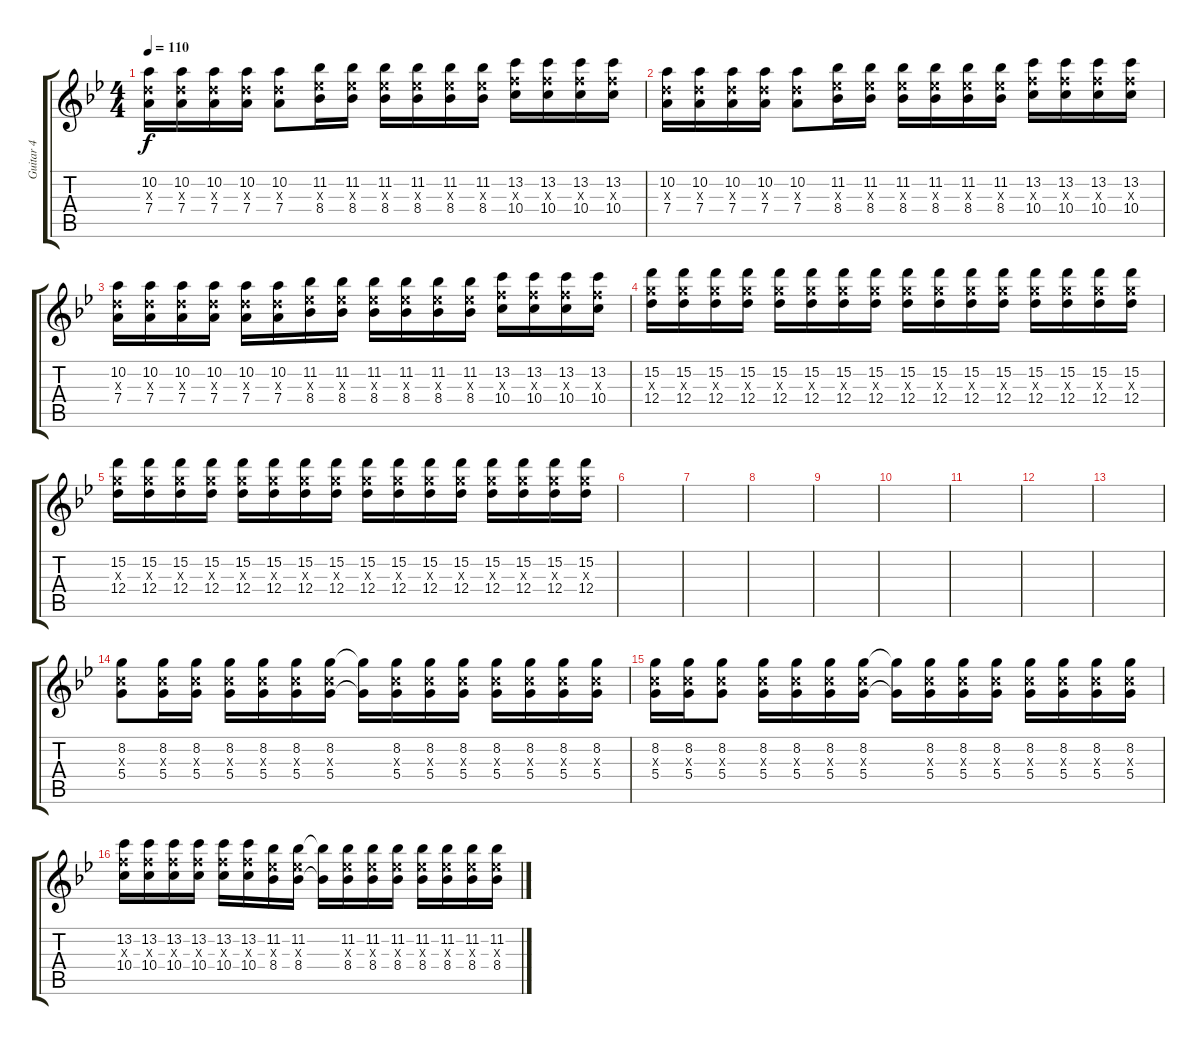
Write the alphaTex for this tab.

\track ("Guitar 4" "Guitar 4") {instrument distortionguitar}
\staff {score tabs}
\tuning (E4 B3 G3 D3 A2 E2) {hide}
\ts (4 4)
\tempo 110
\clef g2
\ks bb
(10.2 7.3{x} 7.4).16{dy f} (10.2 7.3{x} 7.4).16 (10.2 7.3{x} 7.4).16 (10.2 7.3{x} 7.4).16 (10.2 7.3{x} 7.4).8 (11.2 8.3{x} 8.4).16 (11.2 8.3{x} 8.4).16 (11.2 8.3{x} 8.4).16 (11.2 8.3{x} 8.4).16 (11.2 8.3{x} 8.4).16 (11.2 8.3{x} 8.4).16 (13.2 10.3{x} 10.4).16 (13.2 10.3{x} 10.4).16 (13.2 10.3{x} 10.4).16 (13.2 10.3{x} 10.4).16 |
(10.2 7.3{x} 7.4).16 (10.2 7.3{x} 7.4).16 (10.2 7.3{x} 7.4).16 (10.2 7.3{x} 7.4).16 (10.2 7.3{x} 7.4).8 (11.2 8.3{x} 8.4).16 (11.2 8.3{x} 8.4).16 (11.2 8.3{x} 8.4).16 (11.2 8.3{x} 8.4).16 (11.2 8.3{x} 8.4).16 (11.2 8.3{x} 8.4).16 (13.2 10.3{x} 10.4).16 (13.2 10.3{x} 10.4).16 (13.2 10.3{x} 10.4).16 (13.2 10.3{x} 10.4).16 |
(10.2 7.3{x} 7.4).16 (10.2 7.3{x} 7.4).16 (10.2 7.3{x} 7.4).16 (10.2 7.3{x} 7.4).16 (10.2 7.3{x} 7.4).16 (10.2 7.3{x} 7.4).16 (11.2 8.3{x} 8.4).16 (11.2 8.3{x} 8.4).16 (11.2 8.3{x} 8.4).16 (11.2 8.3{x} 8.4).16 (11.2 8.3{x} 8.4).16 (11.2 8.3{x} 8.4).16 (13.2 10.3{x} 10.4).16 (13.2 10.3{x} 10.4).16 (13.2 10.3{x} 10.4).16 (13.2 10.3{x} 10.4).16 |
(15.2 12.3{x} 12.4).16 (15.2 12.3{x} 12.4).16 (15.2 12.3{x} 12.4).16 (15.2 12.3{x} 12.4).16 (15.2 12.3{x} 12.4).16 (15.2 12.3{x} 12.4).16 (15.2 12.3{x} 12.4).16 (15.2 12.3{x} 12.4).16 (15.2 12.3{x} 12.4).16 (15.2 12.3{x} 12.4).16 (15.2 12.3{x} 12.4).16 (15.2 12.3{x} 12.4).16 (15.2 12.3{x} 12.4).16 (15.2 12.3{x} 12.4).16 (15.2 12.3{x} 12.4).16 (15.2 12.3{x} 12.4).16 |
(15.2 12.3{x} 12.4).16 (15.2 12.3{x} 12.4).16 (15.2 12.3{x} 12.4).16 (15.2 12.3{x} 12.4).16 (15.2 12.3{x} 12.4).16 (15.2 12.3{x} 12.4).16 (15.2 12.3{x} 12.4).16 (15.2 12.3{x} 12.4).16 (15.2 12.3{x} 12.4).16 (15.2 12.3{x} 12.4).16 (15.2 12.3{x} 12.4).16 (15.2 12.3{x} 12.4).16 (15.2 12.3{x} 12.4).16 (15.2 12.3{x} 12.4).16 (15.2 12.3{x} 12.4).16 (15.2 12.3{x} 12.4).16 |
|
|
|
|
|
|
|
|
(8.2 5.3{x} 5.4).8 (8.2 5.3{x} 5.4).16 (8.2 5.3{x} 5.4).16 (8.2 5.3{x} 5.4).16 (8.2 5.3{x} 5.4).16 (8.2 5.3{x} 5.4).16 (8.2 5.3{x} 5.4).16 (8.2{t} 5.4{t}).16 (8.2 5.3{x} 5.4).16 (8.2 5.3{x} 5.4).16 (8.2 5.3{x} 5.4).16 (8.2 5.3{x} 5.4).16 (8.2 5.3{x} 5.4).16 (8.2 5.3{x} 5.4).16 (8.2 5.3{x} 5.4).16 |
(8.2 5.3{x} 5.4).16 (8.2 5.3{x} 5.4).16 (8.2 5.3{x} 5.4).8 (8.2 5.3{x} 5.4).16 (8.2 5.3{x} 5.4).16 (8.2 5.3{x} 5.4).16 (8.2 5.3{x} 5.4).16 (8.2{t} 5.4{t}).16 (8.2 5.3{x} 5.4).16 (8.2 5.3{x} 5.4).16 (8.2 5.3{x} 5.4).16 (8.2 5.3{x} 5.4).16 (8.2 5.3{x} 5.4).16 (8.2 5.3{x} 5.4).16 (8.2 5.3{x} 5.4).16 |
(13.2 10.3{x} 10.4).16 (13.2 10.3{x} 10.4).16 (13.2 10.3{x} 10.4).16 (13.2 10.3{x} 10.4).16 (13.2 10.3{x} 10.4).16 (13.2 10.3{x} 10.4).16 (11.2 8.3{x} 8.4).16 (11.2 8.3{x} 8.4).16 (11.2{t} 8.4{t}).16 (11.2 8.3{x} 8.4).16 (11.2 8.3{x} 8.4).16 (11.2 8.3{x} 8.4).16 (11.2 8.3{x} 8.4).16 (11.2 8.3{x} 8.4).16 (11.2 8.3{x} 8.4).16 (11.2 8.3{x} 8.4).16
